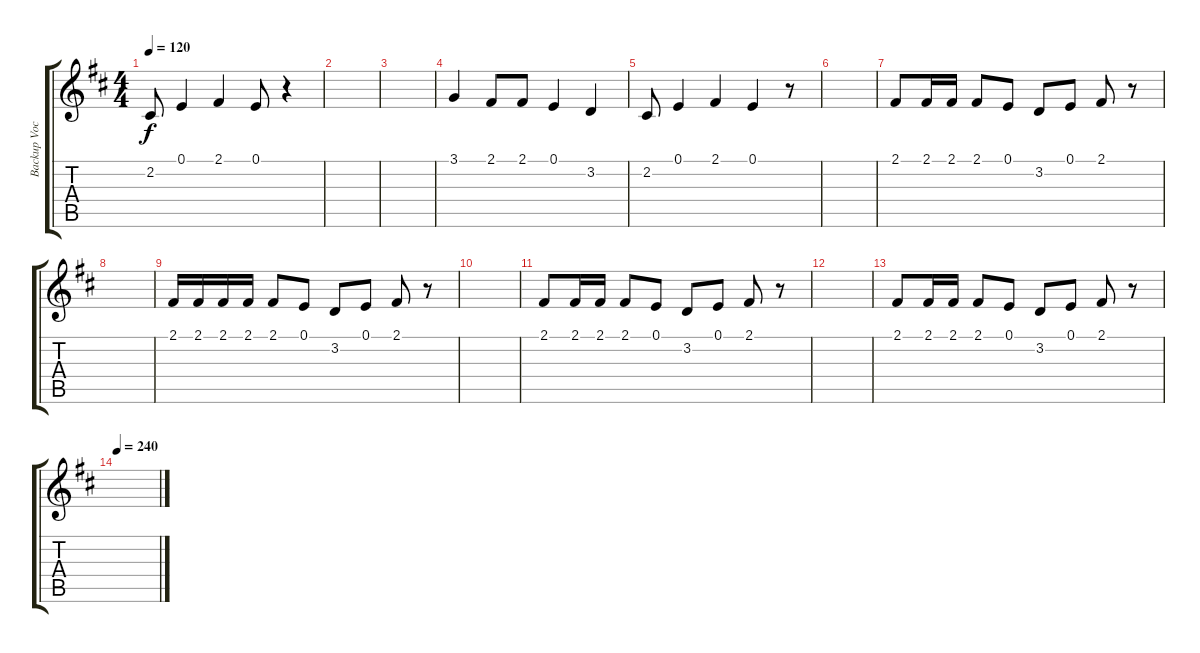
\track ("Backup Vocals" "Backup Voc") {instrument altosax}
\staff {score tabs}
\tuning (E4 B3 G3 D3 A2 E2) {hide}
\ts (4 4)
\tempo 120
\clef g2
\ks d
2.2.8{dy f} 0.1.4 2.1.4 0.1.8 r.4 |
|
|
3.1.4 2.1.8 2.1.8 0.1.4 3.2.4 |
2.2.8 0.1.4 2.1.4 0.1.4 r.8 |
|
2.1.8 2.1.16 2.1.16 2.1.8 0.1.8 3.2.8 0.1.8 2.1.8 r.8 |
|
2.1.16 2.1.16 2.1.16 2.1.16 2.1.8 0.1.8 3.2.8 0.1.8 2.1.8 r.8 |
|
2.1.8 2.1.16 2.1.16 2.1.8 0.1.8 3.2.8 0.1.8 2.1.8 r.8 |
|
2.1.8 2.1.16 2.1.16 2.1.8 0.1.8 3.2.8 0.1.8 2.1.8 r.8 |
\tempo 240
